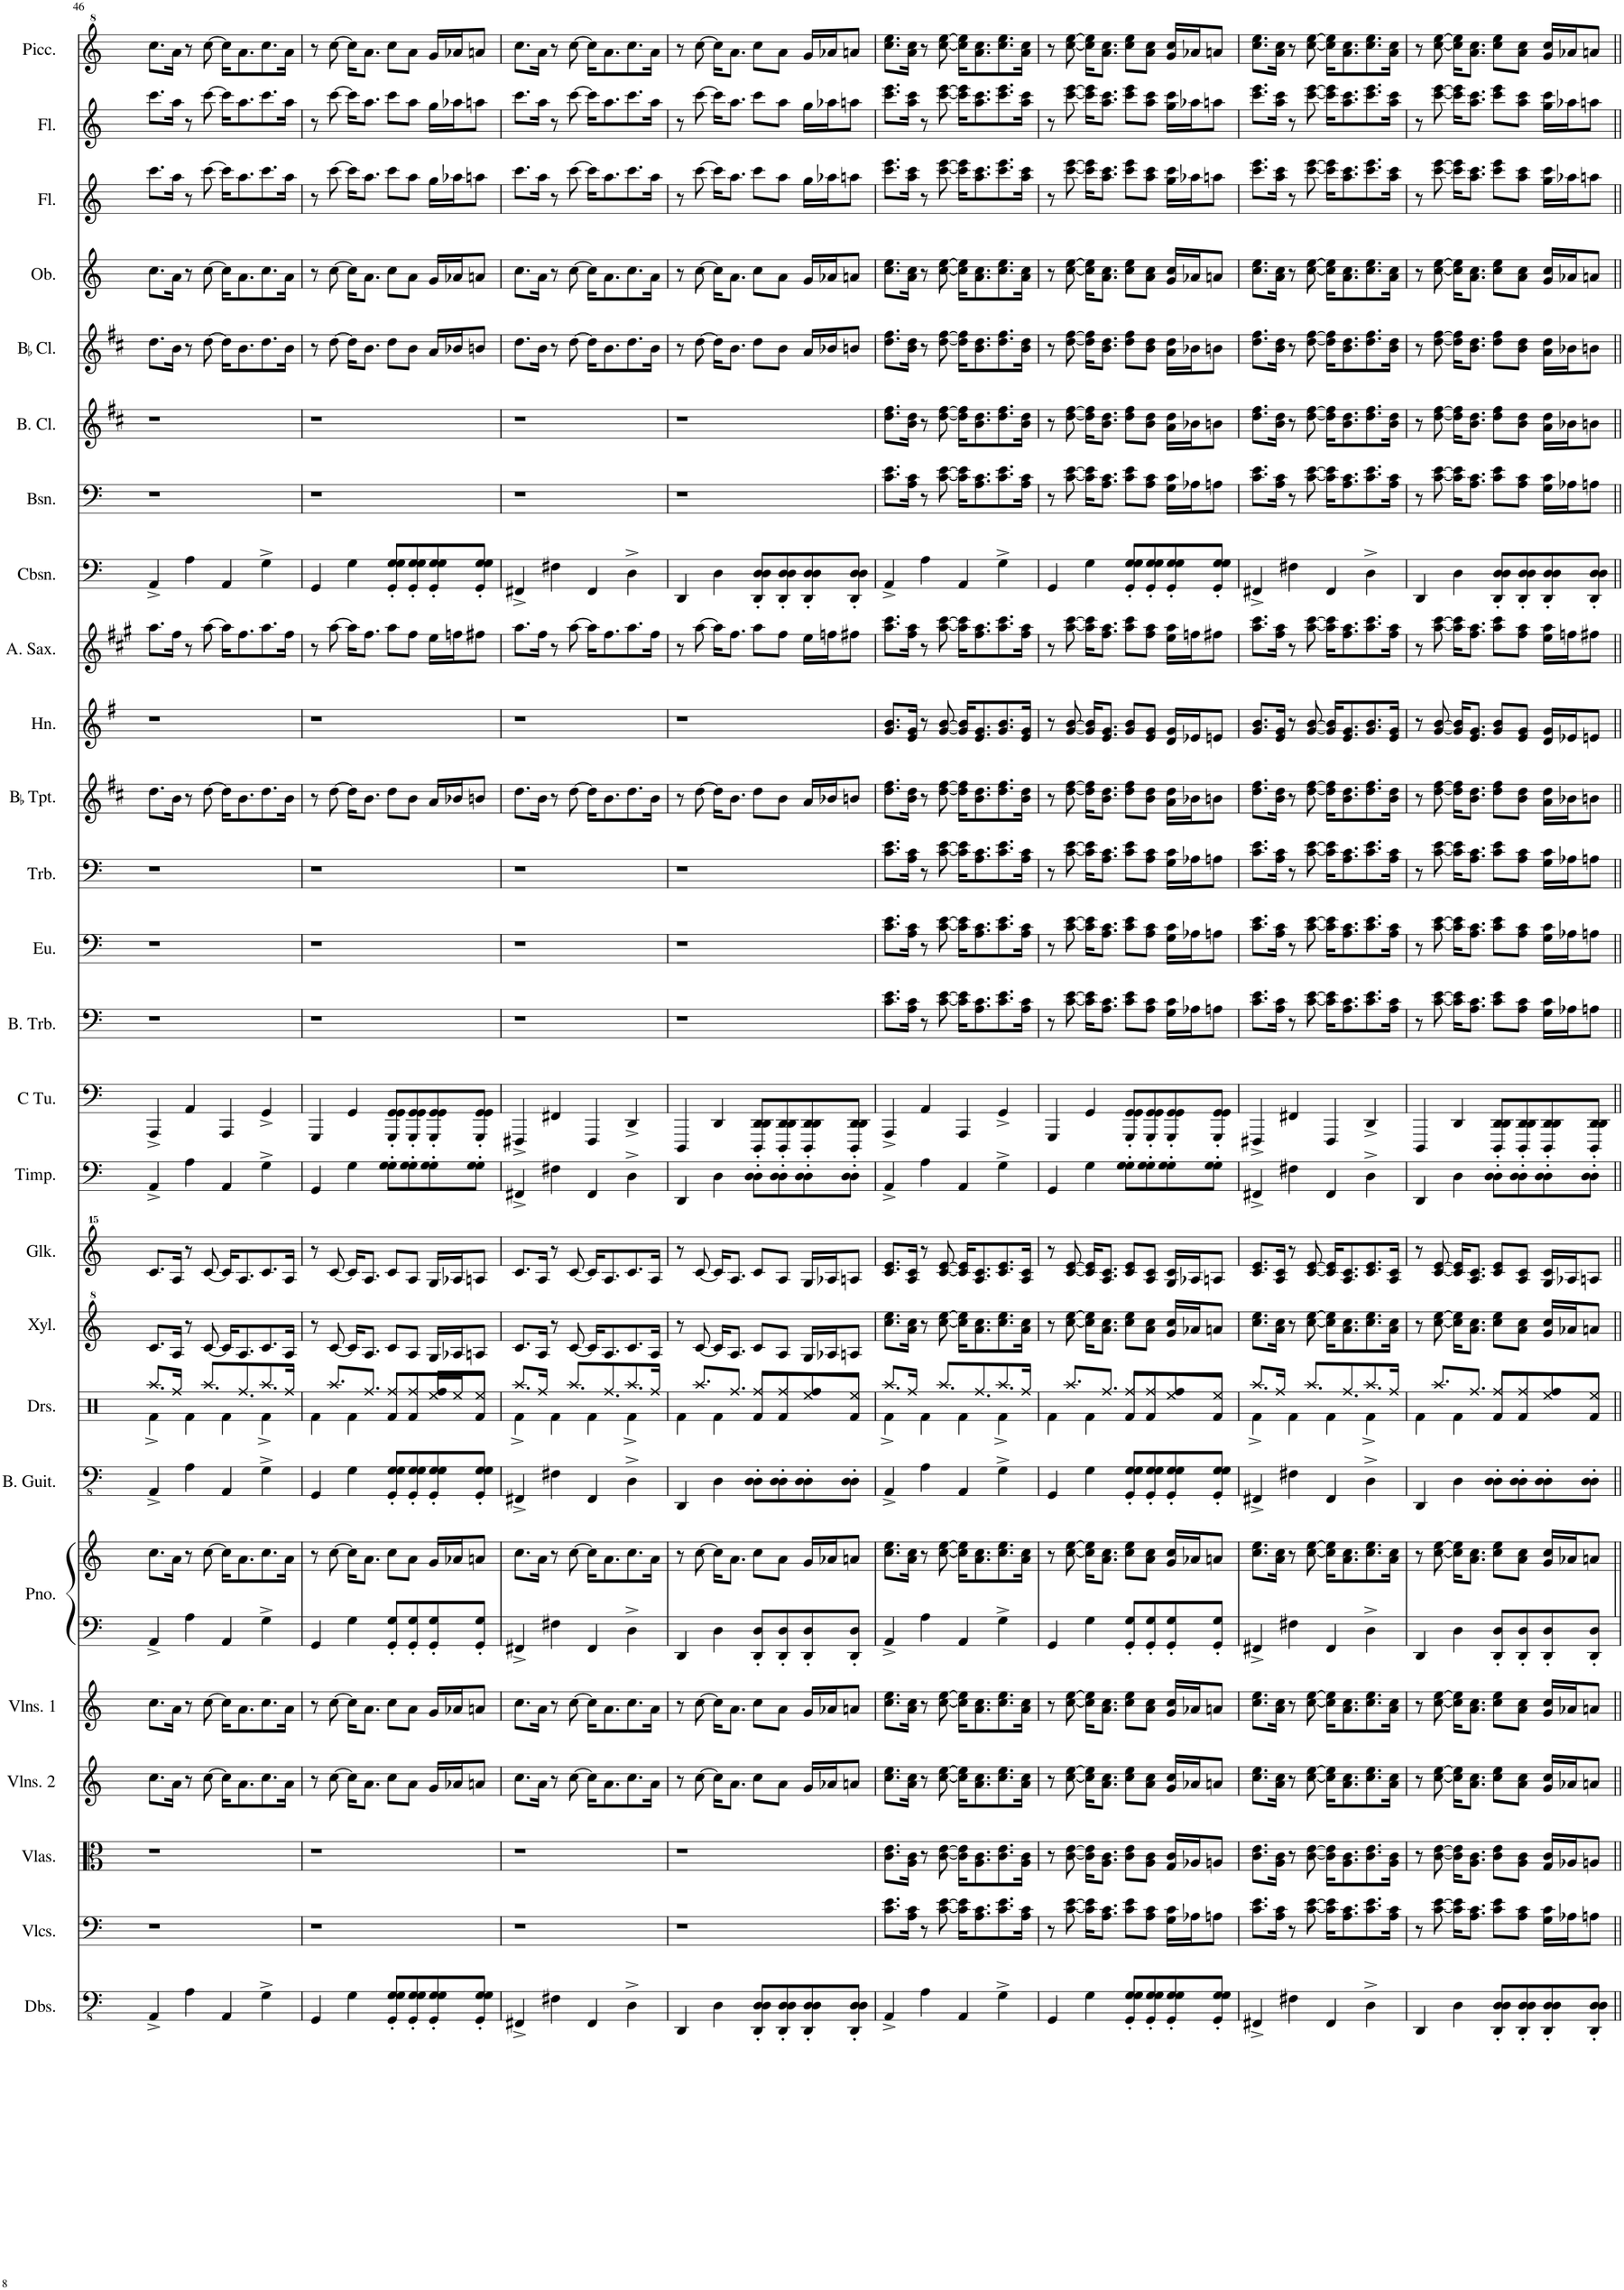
**kern	**kern	**kern	**kern	**kern	**kern	**kern	**kern	**kern	**kern	**kern	**kern	**kern	**kern	**kern	**kern	**kern	**kern	**kern	**kern	**kern	**kern	**kern	**kern	**kern	**kern	**kern
*part26	*part25	*part24	*part23	*part22	*part21	*part21	*part20	*part19	*part18	*part17	*part16	*part15	*part14	*part13	*part12	*part11	*part10	*part9	*part8	*part7	*part6	*part5	*part4	*part3	*part2	*part1
*staff27	*staff26	*staff25	*staff24	*staff23	*staff22	*staff21	*staff20	*staff19	*staff18	*staff17	*staff16	*staff15	*staff14	*staff13	*staff12	*staff11	*staff10	*staff9	*staff8	*staff7	*staff6	*staff5	*staff4	*staff3	*staff2	*staff1
*I"Double Basses	*I"Violoncellos	*I"Violas	*I"Violins 2	*I"Violins 1	*I"Piano	*	*I"Bass Guitar	*I"Drumset	*I"Xylophone	*I"Glockenspiel	*I"Timpani	*I"C Tuba	*I"Bass Trombone	*I"Euphonium	*I"Trombone	*I"BaccidentalFlat Trumpet	*I"Horn	*I"Alto Saxophone	*I"Contrabassoon	*I"Bassoon	*I"Bass Clarinet	*I"BaccidentalFlat Clarinet	*I"Oboe	*I"Flute	*I"Flute	*I"Piccolo
*I'Dbs.	*I'Vlcs.	*I'Vlas.	*I'Vlns. 2	*I'Vlns. 1	*I'Pno.	*	*I'B. Guit.	*I'Drs.	*I'Xyl.	*I'Glk.	*I'Timp.	*I'C Tu.	*I'B. Trb.	*I'Eu.	*I'Trb.	*I'BaccidentalFlat Tpt.	*I'Hn.	*I'A. Sax.	*I'Cbsn.	*I'Bsn.	*I'B. Cl.	*I'BaccidentalFlat Cl.	*I'Ob.	*I'Fl.	*I'Fl.	*I'Picc.
!!LO:PB:g=z
*clefFv4	*clefF4	*clefC3	*clefG2	*clefG2	*clefF4	*clefG2	*clefFv4	*clefX	*clefG^2	*clefG^^2	*clefF4	*clefF4	*clefF4	*clefF4	*clefF4	*clefG2	*clefG2	*clefG2	*clefF4	*clefF4	*clefG2	*clefG2	*clefG2	*clefG2	*clefG2	*clefG^2
*	*	*	*	*	*	*	*	*	*	*	*	*	*	*	*	*Trd1c2	*Trd4c7	*Trd5c9	*Trd7c12	*	*Trd8c14	*Trd1c2	*	*	*	*Trd-7c-12
*k[]	*k[]	*k[]	*k[]	*k[]	*k[]	*k[]	*k[]	*k[]	*k[]	*k[]	*k[]	*k[]	*k[]	*k[]	*k[]	*k[f#c#]	*k[f#]	*k[f#c#g#]	*k[]	*k[]	*k[f#c#]	*k[f#c#]	*k[]	*k[]	*k[]	*k[]
=46	=46	=46	=46	=46	=46	=46	=46	=46	=46	=46	=46	=46	=46	=46	=46	=46	=46	=46	=46	=46	=46	=46	=46	=46	=46	=46
*	*	*	*	*	*	*	*	*^	*	*	*	*	*	*	*	*	*	*	*	*	*	*	*	*	*	*
4AAA^/	1r	1r	8.cc\L	8.cc\L	4AA^/	8.cc\L	4AAA^/	4Rf^\	8.Raa/L	8.cc/L	8.ccc/L	4AA^/	4AAA^/	1r	1r	1r	8.dd\L	1r	8.aa\L	4AA^/	1r	1r	8.dd\L	8.cc\L	8.ccc\L	8.ccc\L	8.ccc\L
.	.	.	16a\Jk	16a\Jk	.	16a\Jk	.	.	16Rff/Jk	16a/Jk	16aa/Jk	.	.	.	.	.	16b\Jk	.	16ff#\Jk	.	.	.	16b\Jk	16a\Jk	16aa\Jk	16aa\Jk	16aa\Jk
4AA\	.	.	8r	8r	4A\	8r	4AA\	4Rf\	8ryy	8r	8r	4A\	4AA/	.	.	.	8r	.	8r	4A\	.	.	8r	8r	8r	8r	8r
.	.	.	[8cc\	[8cc\	.	[8cc\	.	.	8.Raa/L	[8cc/	[8ccc/	.	.	.	.	.	[8dd\	.	[8aa\	.	.	.	[8dd\	[8cc\	[8ccc\	[8ccc\	[8ccc\
4AAA/	.	.	16cc\KL]	16cc\KL]	4AA/	16cc\KL]	4AAA/	4Rf\	.	16cc/KL]	16ccc/KL]	4AA/	4AAA/	.	.	.	16dd\KL]	.	16aa\KL]	4AA/	.	.	16dd\KL]	16cc\KL]	16ccc\KL]	16ccc\KL]	16ccc\KL]
.	.	.	8.a\	8.a\	.	8.a\	.	.	8.Rff/	8.a/	8.aa/	.	.	.	.	.	8.b\	.	8.ff#\	.	.	.	8.b\	8.a\	8.aa\	8.aa\	8.aa\
4GG^\	.	.	8.cc\	8.cc\	4G^\	8.cc\	4GG^\	4Rf^\	8.Raa/	8.cc/	8.ccc/	4G^\	4GG^/	.	.	.	8.dd\	.	8.aa\	4G^\	.	.	8.dd\	8.cc\	8.ccc\	8.ccc\	8.ccc\
.	.	.	16a\Jk	16a\Jk	.	16a\Jk	.	.	16Rff/Jk	16a/Jk	16aa/Jk	.	.	.	.	.	16b\Jk	.	16ff#\Jk	.	.	.	16b\Jk	16a\Jk	16aa\Jk	16aa\Jk	16aa\Jk
=47	=47	=47	=47	=47	=47	=47	=47	=47	=47	=47	=47	=47	=47	=47	=47	=47	=47	=47	=47	=47	=47	=47	=47	=47	=47	=47	=47
*	*	*	*	*	*	*	*	*	*^	*	*	*	*	*	*	*	*	*	*	*	*	*	*	*	*	*	*
4GGG/	1r	1r	8r	8r	4GG/	8r	4GGG/	4Rf\	2ryy	8ryy	8r	8r	4GG/	4GGG/	1r	1r	1r	8r	1r	8r	4GG/	1r	1r	8r	8r	8r	8r	8r
.	.	.	[8cc\	[8cc\	.	[8cc\	.	.	.	8.Raa/L	[8cc/	[8ccc/	.	.	.	.	.	[8dd\	.	[8aa\	.	.	.	[8dd\	[8cc\	[8ccc\	[8ccc\	[8ccc\
4GG\	.	.	16cc\KL]	16cc\KL]	4G\	16cc\KL]	4GG\	4Rf\	.	.	16cc/KL]	16ccc/KL]	4G\	4GG/	.	.	.	16dd\KL]	.	16aa\KL]	4G\	.	.	16dd\KL]	16cc\KL]	16ccc\KL]	16ccc\KL]	16ccc\KL]
.	.	.	8.a\J	8.a\J	.	8.a\J	.	.	.	8.Rff/J	8.a/J	8.aa/J	.	.	.	.	.	8.b\J	.	8.ff#\J	.	.	.	8.b\J	8.a\J	8.aa\J	8.aa\J	8.aa\J
8GGG/' 8GG/' 8GG/'L	.	.	8cc\L	8cc\L	8GG/' 8G/'L	8cc\L	8GGG/' 8GG/' 8GG/'L	8Rff/L	8Rf/L	2ryy	8cc/L	8ccc/L	8G\' 8G\'L	8GGG/' 8GG/' 8GG/'L	.	.	.	8dd\L	.	8aa\L	8GG/' 8G/' 8G/'L	.	.	8dd\L	8cc\L	8ccc\L	8ccc\L	8ccc\L
8GGG/' 8GG/' 8GG/'	.	.	8a\J	8a\J	8GG/' 8G/'	8a\J	8GGG/' 8GG/' 8GG/'	8Rff/J	8Rf/	.	8a/J	8aa/J	8G\' 8G\'	8GGG/' 8GG/' 8GG/'	.	.	.	8b\J	.	8ff#\J	8GG/' 8G/' 8G/'	.	.	8b\J	8a\J	8aa\J	8aa\J	8aa\J
8GGG/' 8GG/' 8GG/'	.	.	16g/LL	16g/LL	8GG/' 8G/'	16g/LL	8GGG/' 8GG/' 8GG/'	16Ree/LL	8Rff/	.	16g/LL	16gg/LL	8G\' 8G\'	8GGG/' 8GG/' 8GG/'	.	.	.	16a/LL	.	16ee\LL	8GG/' 8G/' 8G/'	.	.	16a/LL	16g/LL	16gg\LL	16gg\LL	16gg/LL
.	.	.	16a-X/J	16a-X/J	.	16a-X/J	.	16Ree/J	.	.	16a-X/J	16aa-X/J	.	.	.	.	.	16b-X/J	.	16ffn\J	.	.	.	16b-X/J	16a-X/J	16aa-X\J	16aa-X\J	16aa-X/J
8GGG/' 8GG/' 8GG/'J	.	.	8an/J	8an/J	8GG/' 8G/'J	8an/J	8GGG/' 8GG/' 8GG/'J	8Ree/J	8Rf/J	.	8an/J	8aan/J	8G\' 8G\'J	8GGG/' 8GG/' 8GG/'J	.	.	.	8bn/J	.	8ff#X\J	8GG/' 8G/' 8G/'J	.	.	8bn/J	8an/J	8aan\J	8aan\J	8aan/J
*	*	*	*	*	*	*	*	*	*v	*v	*	*	*	*	*	*	*	*	*	*	*	*	*	*	*	*	*	*
=48	=48	=48	=48	=48	=48	=48	=48	=48	=48	=48	=48	=48	=48	=48	=48	=48	=48	=48	=48	=48	=48	=48	=48	=48	=48	=48	=48
4FFF#X^/	1r	1r	8.cc\L	8.cc\L	4FF#X^/	8.cc\L	4FFF#X^/	4Rf^\	8.Raa/L	8.cc/L	8.ccc/L	4FF#X^/	4FFF#X^/	1r	1r	1r	8.dd\L	1r	8.aa\L	4FF#X^/	1r	1r	8.dd\L	8.cc\L	8.ccc\L	8.ccc\L	8.ccc\L
.	.	.	16a\Jk	16a\Jk	.	16a\Jk	.	.	16Rff/Jk	16a/Jk	16aa/Jk	.	.	.	.	.	16b\Jk	.	16ff#\Jk	.	.	.	16b\Jk	16a\Jk	16aa\Jk	16aa\Jk	16aa\Jk
4FF#X\	.	.	8r	8r	4F#X\	8r	4FF#X\	4Rf\	8ryy	8r	8r	4F#X\	4FF#X/	.	.	.	8r	.	8r	4F#X\	.	.	8r	8r	8r	8r	8r
.	.	.	[8cc\	[8cc\	.	[8cc\	.	.	8.Raa/L	[8cc/	[8ccc/	.	.	.	.	.	[8dd\	.	[8aa\	.	.	.	[8dd\	[8cc\	[8ccc\	[8ccc\	[8ccc\
4FFF#/	.	.	16cc\KL]	16cc\KL]	4FF#/	16cc\KL]	4FFF#/	4Rf\	.	16cc/KL]	16ccc/KL]	4FF#/	4FFF#/	.	.	.	16dd\KL]	.	16aa\KL]	4FF#/	.	.	16dd\KL]	16cc\KL]	16ccc\KL]	16ccc\KL]	16ccc\KL]
.	.	.	8.a\	8.a\	.	8.a\	.	.	8.Rff/	8.a/	8.aa/	.	.	.	.	.	8.b\	.	8.ff#\	.	.	.	8.b\	8.a\	8.aa\	8.aa\	8.aa\
4DD^\	.	.	8.cc\	8.cc\	4D^\	8.cc\	4DD^\	4Rf^\	8.Raa/	8.cc/	8.ccc/	4D^\	4DD^/	.	.	.	8.dd\	.	8.aa\	4D^\	.	.	8.dd\	8.cc\	8.ccc\	8.ccc\	8.ccc\
.	.	.	16a\Jk	16a\Jk	.	16a\Jk	.	.	16Rff/Jk	16a/Jk	16aa/Jk	.	.	.	.	.	16b\Jk	.	16ff#\Jk	.	.	.	16b\Jk	16a\Jk	16aa\Jk	16aa\Jk	16aa\Jk
=49	=49	=49	=49	=49	=49	=49	=49	=49	=49	=49	=49	=49	=49	=49	=49	=49	=49	=49	=49	=49	=49	=49	=49	=49	=49	=49	=49
*	*	*	*	*	*	*	*	*	*^	*	*	*	*	*	*	*	*	*	*	*	*	*	*	*	*	*	*
4DDD/	1r	1r	8r	8r	4DD/	8r	4DDD/	4Rf\	2ryy	8ryy	8r	8r	4DD/	4DDD/	1r	1r	1r	8r	1r	8r	4DD/	1r	1r	8r	8r	8r	8r	8r
.	.	.	[8cc\	[8cc\	.	[8cc\	.	.	.	8.Raa/L	[8cc/	[8ccc/	.	.	.	.	.	[8dd\	.	[8aa\	.	.	.	[8dd\	[8cc\	[8ccc\	[8ccc\	[8ccc\
4DD\	.	.	16cc\KL]	16cc\KL]	4D\	16cc\KL]	4DD\	4Rf\	.	.	16cc/KL]	16ccc/KL]	4D\	4DD/	.	.	.	16dd\KL]	.	16aa\KL]	4D\	.	.	16dd\KL]	16cc\KL]	16ccc\KL]	16ccc\KL]	16ccc\KL]
.	.	.	8.a\J	8.a\J	.	8.a\J	.	.	.	8.Rff/J	8.a/J	8.aa/J	.	.	.	.	.	8.b\J	.	8.ff#\J	.	.	.	8.b\J	8.a\J	8.aa\J	8.aa\J	8.aa\J
8DDD/' 8DD/' 8DD/'L	.	.	8cc\L	8cc\L	8DD/' 8D/'L	8cc\L	8DD\' 8DD\'L	8Rff/L	8Rf/L	2ryy	8cc/L	8ccc/L	8D\' 8D\'L	8DDD/' 8DD/' 8DD/'L	.	.	.	8dd\L	.	8aa\L	8DD/' 8D/' 8D/'L	.	.	8dd\L	8cc\L	8ccc\L	8ccc\L	8ccc\L
8DDD/' 8DD/' 8DD/'	.	.	8a\J	8a\J	8DD/' 8D/'	8a\J	8DD\' 8DD\'	8Rff/	8Rf/	.	8a/J	8aa/J	8D\' 8D\'	8DDD/' 8DD/' 8DD/'	.	.	.	8b\J	.	8ff#\J	8DD/' 8D/' 8D/'	.	.	8b\J	8a\J	8aa\J	8aa\J	8aa\J
8DDD/' 8DD/' 8DD/'	.	.	16g/LL	16g/LL	8DD/' 8D/'	16g/LL	8DD\' 8DD\'	8Ree/	8Rff/	.	16g/LL	16gg/LL	8D\' 8D\'	8DDD/' 8DD/' 8DD/'	.	.	.	16a/LL	.	16ee\LL	8DD/' 8D/' 8D/'	.	.	16a/LL	16g/LL	16gg\LL	16gg\LL	16gg/LL
.	.	.	16a-X/J	16a-X/J	.	16a-X/J	.	.	.	.	16a-X/J	16aa-X/J	.	.	.	.	.	16b-X/J	.	16ffn\J	.	.	.	16b-X/J	16a-X/J	16aa-X\J	16aa-X\J	16aa-X/J
8DDD/' 8DD/' 8DD/'J	.	.	8an/J	8an/J	8DD/' 8D/'J	8an/J	8DD\' 8DD\'J	8Ree/J	8Rf/J	.	8an/J	8aan/J	8D\' 8D\'J	8DDD/' 8DD/' 8DD/'J	.	.	.	8bn/J	.	8ff#X\J	8DD/' 8D/' 8D/'J	.	.	8bn/J	8an/J	8aan\J	8aan\J	8aan/J
*	*	*	*	*	*	*	*	*	*v	*v	*	*	*	*	*	*	*	*	*	*	*	*	*	*	*	*	*	*
=50	=50	=50	=50	=50	=50	=50	=50	=50	=50	=50	=50	=50	=50	=50	=50	=50	=50	=50	=50	=50	=50	=50	=50	=50	=50	=50	=50
4AAA^/	8.c\ 8.e\L	8.c\ 8.e\L	8.cc\ 8.ee\L	8.cc\ 8.ee\L	4AA^/	8.cc\ 8.ee\L	4AAA^/	4Rf^\	8.Raa/L	8.ccc\ 8.eee\L	8.ccc/ 8.eee/L	4AA^/	4AAA^/	8.c\ 8.e\L	8.c\ 8.e\L	8.c\ 8.e\L	8.dd\ 8.ff#\L	8.g/ 8.b/L	8.aa\ 8.ccc#\L	4AA^/	8.c\ 8.e\L	8.dd\ 8.ff#\L	8.dd\ 8.ff#\L	8.cc\ 8.ee\L	8.ccc\ 8.eee\L	8.ccc\ 8.eee\L	8.ccc\ 8.eee\L
.	16A\ 16c\Jk	16A\ 16c\Jk	16a\ 16cc\Jk	16a\ 16cc\Jk	.	16a\ 16cc\Jk	.	.	16Rff/Jk	16aa\ 16ccc\Jk	16aa/ 16ccc/Jk	.	.	16A\ 16c\Jk	16A\ 16c\Jk	16A\ 16c\Jk	16b\ 16dd\Jk	16e/ 16g/Jk	16ff#\ 16aa\Jk	.	16A\ 16c\Jk	16b\ 16dd\Jk	16b\ 16dd\Jk	16a\ 16cc\Jk	16aa\ 16ccc\Jk	16aa\ 16ccc\Jk	16aa\ 16ccc\Jk
4AA\	8r	8r	8r	8r	4A\	8r	4AA\	4Rf\	8ryy	8r	8r	4A\	4AA/	8r	8r	8r	8r	8r	8r	4A\	8r	8r	8r	8r	8r	8r	8r
.	[8c\ [8e\	[8c\ [8e\	[8cc\ [8ee\	[8cc\ [8ee\	.	[8cc\ [8ee\	.	.	8.Raa/L	[8ccc\ [8eee\	[8ccc/ [8eee/	.	.	[8c\ [8e\	[8c\ [8e\	[8c\ [8e\	[8dd\ [8ff#\	[8g/ [8b/	[8aa\ [8ccc#\	.	[8c\ [8e\	[8dd\ [8ff#\	[8dd\ [8ff#\	[8cc\ [8ee\	[8ccc\ [8eee\	[8ccc\ [8eee\	[8ccc\ [8eee\
4AAA/	16c\] 16e\]KL	16c\] 16e\]KL	16cc\] 16ee\]KL	16cc\] 16ee\]KL	4AA/	16cc\] 16ee\]KL	4AAA/	4Rf\	.	16ccc\] 16eee\]KL	16ccc/] 16eee/]KL	4AA/	4AAA/	16c\] 16e\]KL	16c\] 16e\]KL	16c\] 16e\]KL	16dd\] 16ff#\]KL	16g/] 16b/]KL	16aa\] 16ccc#\]KL	4AA/	16c\] 16e\]KL	16dd\] 16ff#\]KL	16dd\] 16ff#\]KL	16cc\] 16ee\]KL	16ccc\] 16eee\]KL	16ccc\] 16eee\]KL	16ccc\] 16eee\]KL
.	8.A\ 8.c\	8.A\ 8.c\	8.a\ 8.cc\	8.a\ 8.cc\	.	8.a\ 8.cc\	.	.	8.Rff/	8.aa\ 8.ccc\	8.aa/ 8.ccc/	.	.	8.A\ 8.c\	8.A\ 8.c\	8.A\ 8.c\	8.b\ 8.dd\	8.e/ 8.g/	8.ff#\ 8.aa\	.	8.A\ 8.c\	8.b\ 8.dd\	8.b\ 8.dd\	8.a\ 8.cc\	8.aa\ 8.ccc\	8.aa\ 8.ccc\	8.aa\ 8.ccc\
4GG^\	8.c\ 8.e\	8.c\ 8.e\	8.cc\ 8.ee\	8.cc\ 8.ee\	4G^\	8.cc\ 8.ee\	4GG^\	4Rf^\	8.Raa/	8.ccc\ 8.eee\	8.ccc/ 8.eee/	4G^\	4GG^/	8.c\ 8.e\	8.c\ 8.e\	8.c\ 8.e\	8.dd\ 8.ff#\	8.g/ 8.b/	8.aa\ 8.ccc#\	4G^\	8.c\ 8.e\	8.dd\ 8.ff#\	8.dd\ 8.ff#\	8.cc\ 8.ee\	8.ccc\ 8.eee\	8.ccc\ 8.eee\	8.ccc\ 8.eee\
.	16A\ 16c\Jk	16A\ 16c\Jk	16a\ 16cc\Jk	16a\ 16cc\Jk	.	16a\ 16cc\Jk	.	.	16Rff/Jk	16aa\ 16ccc\Jk	16aa/ 16ccc/Jk	.	.	16A\ 16c\Jk	16A\ 16c\Jk	16A\ 16c\Jk	16b\ 16dd\Jk	16e/ 16g/Jk	16ff#\ 16aa\Jk	.	16A\ 16c\Jk	16b\ 16dd\Jk	16b\ 16dd\Jk	16a\ 16cc\Jk	16aa\ 16ccc\Jk	16aa\ 16ccc\Jk	16aa\ 16ccc\Jk
=51	=51	=51	=51	=51	=51	=51	=51	=51	=51	=51	=51	=51	=51	=51	=51	=51	=51	=51	=51	=51	=51	=51	=51	=51	=51	=51	=51
*	*	*	*	*	*	*	*	*	*^	*	*	*	*	*	*	*	*	*	*	*	*	*	*	*	*	*	*
4GGG/	8r	8r	8r	8r	4GG/	8r	4GGG/	4Rf\	2ryy	8ryy	8r	8r	4GG/	4GGG/	8r	8r	8r	8r	8r	8r	4GG/	8r	8r	8r	8r	8r	8r	8r
.	[8c\ [8e\	[8c\ [8e\	[8cc\ [8ee\	[8cc\ [8ee\	.	[8cc\ [8ee\	.	.	.	8.Raa/L	[8ccc\ [8eee\	[8ccc/ [8eee/	.	.	[8c\ [8e\	[8c\ [8e\	[8c\ [8e\	[8dd\ [8ff#\	[8g/ [8b/	[8aa\ [8ccc#\	.	[8c\ [8e\	[8dd\ [8ff#\	[8dd\ [8ff#\	[8cc\ [8ee\	[8ccc\ [8eee\	[8ccc\ [8eee\	[8ccc\ [8eee\
4GG\	16c\] 16e\]KL	16c\] 16e\]KL	16cc\] 16ee\]KL	16cc\] 16ee\]KL	4G\	16cc\] 16ee\]KL	4GG\	4Rf\	.	.	16ccc\] 16eee\]KL	16ccc/] 16eee/]KL	4G\	4GG/	16c\] 16e\]KL	16c\] 16e\]KL	16c\] 16e\]KL	16dd\] 16ff#\]KL	16g/] 16b/]KL	16aa\] 16ccc#\]KL	4G\	16c\] 16e\]KL	16dd\] 16ff#\]KL	16dd\] 16ff#\]KL	16cc\] 16ee\]KL	16ccc\] 16eee\]KL	16ccc\] 16eee\]KL	16ccc\] 16eee\]KL
.	8.A\ 8.c\J	8.A\ 8.c\J	8.a\ 8.cc\J	8.a\ 8.cc\J	.	8.a\ 8.cc\J	.	.	.	8.Rff/J	8.aa\ 8.ccc\J	8.aa/ 8.ccc/J	.	.	8.A\ 8.c\J	8.A\ 8.c\J	8.A\ 8.c\J	8.b\ 8.dd\J	8.e/ 8.g/J	8.ff#\ 8.aa\J	.	8.A\ 8.c\J	8.b\ 8.dd\J	8.b\ 8.dd\J	8.a\ 8.cc\J	8.aa\ 8.ccc\J	8.aa\ 8.ccc\J	8.aa\ 8.ccc\J
8GGG/' 8GG/' 8GG/'L	8c\ 8e\L	8c\ 8e\L	8cc\ 8ee\L	8cc\ 8ee\L	8GG/' 8G/'L	8cc\ 8ee\L	8GGG/' 8GG/' 8GG/'L	8Rff/L	8Rf/L	2ryy	8ccc\ 8eee\L	8ccc/ 8eee/L	8G\' 8G\'L	8GGG/' 8GG/' 8GG/'L	8c\ 8e\L	8c\ 8e\L	8c\ 8e\L	8dd\ 8ff#\L	8g/ 8b/L	8aa\ 8ccc#\L	8GG/' 8G/' 8G/'L	8c\ 8e\L	8dd\ 8ff#\L	8dd\ 8ff#\L	8cc\ 8ee\L	8ccc\ 8eee\L	8ccc\ 8eee\L	8ccc\ 8eee\L
8GGG/' 8GG/' 8GG/'	8A\ 8c\J	8A\ 8c\J	8a\ 8cc\J	8a\ 8cc\J	8GG/' 8G/'	8a\ 8cc\J	8GGG/' 8GG/' 8GG/'	8Rff/	8Rf/	.	8aa\ 8ccc\J	8aa/ 8ccc/J	8G\' 8G\'	8GGG/' 8GG/' 8GG/'	8A\ 8c\J	8A\ 8c\J	8A\ 8c\J	8b\ 8dd\J	8e/ 8g/J	8ff#\ 8aa\J	8GG/' 8G/' 8G/'	8A\ 8c\J	8b\ 8dd\J	8b\ 8dd\J	8a\ 8cc\J	8aa\ 8ccc\J	8aa\ 8ccc\J	8aa\ 8ccc\J
8GGG/' 8GG/' 8GG/'	16G\ 16c\LL	16G/ 16c/LL	16g/ 16cc/LL	16g/ 16cc/LL	8GG/' 8G/'	16g/ 16cc/LL	8GGG/' 8GG/' 8GG/'	8Ree/	8Rff/	.	16gg/ 16ccc/LL	16gg/ 16ccc/LL	8G\' 8G\'	8GGG/' 8GG/' 8GG/'	16G\ 16c\LL	16G\ 16c\LL	16G\ 16c\LL	16a\ 16dd\LL	16d/ 16g/LL	16ee\ 16aa\LL	8GG/' 8G/' 8G/'	16G\ 16c\LL	16a\ 16dd\LL	16a\ 16dd\LL	16g/ 16cc/LL	16gg\ 16ccc\LL	16gg\ 16ccc\LL	16gg/ 16ccc/LL
.	16A-X\J	16A-X/J	16a-X/J	16a-X/J	.	16a-X/J	.	.	.	.	16aa-X/J	16aa-X/J	.	.	16A-X\J	16A-X\J	16A-X\J	16b-X\J	16e-X/J	16ffn\J	.	16A-X\J	16b-X\J	16b-X\J	16a-X/J	16aa-X\J	16aa-X\J	16aa-X/J
8GGG/' 8GG/' 8GG/'J	8An\J	8An/J	8an/J	8an/J	8GG/' 8G/'J	8an/J	8GGG/' 8GG/' 8GG/'J	8Ree/J	8Rf/J	.	8aan/J	8aan/J	8G\' 8G\'J	8GGG/' 8GG/' 8GG/'J	8An\J	8An\J	8An\J	8bn\J	8en/J	8ff#X\J	8GG/' 8G/' 8G/'J	8An\J	8bn\J	8bn\J	8an/J	8aan\J	8aan\J	8aan/J
*	*	*	*	*	*	*	*	*	*v	*v	*	*	*	*	*	*	*	*	*	*	*	*	*	*	*	*	*	*
=52	=52	=52	=52	=52	=52	=52	=52	=52	=52	=52	=52	=52	=52	=52	=52	=52	=52	=52	=52	=52	=52	=52	=52	=52	=52	=52	=52
4FFF#X^/	8.c\ 8.e\L	8.c\ 8.e\L	8.cc\ 8.ee\L	8.cc\ 8.ee\L	4FF#X^/	8.cc\ 8.ee\L	4FFF#X^/	4Rf^\	8.Raa/L	8.ccc\ 8.eee\L	8.ccc/ 8.eee/L	4FF#X^/	4FFF#X^/	8.c\ 8.e\L	8.c\ 8.e\L	8.c\ 8.e\L	8.dd\ 8.ff#\L	8.g/ 8.b/L	8.aa\ 8.ccc#\L	4FF#X^/	8.c\ 8.e\L	8.dd\ 8.ff#\L	8.dd\ 8.ff#\L	8.cc\ 8.ee\L	8.ccc\ 8.eee\L	8.ccc\ 8.eee\L	8.ccc\ 8.eee\L
.	16A\ 16c\Jk	16A\ 16c\Jk	16a\ 16cc\Jk	16a\ 16cc\Jk	.	16a\ 16cc\Jk	.	.	16Rff/Jk	16aa\ 16ccc\Jk	16aa/ 16ccc/Jk	.	.	16A\ 16c\Jk	16A\ 16c\Jk	16A\ 16c\Jk	16b\ 16dd\Jk	16e/ 16g/Jk	16ff#\ 16aa\Jk	.	16A\ 16c\Jk	16b\ 16dd\Jk	16b\ 16dd\Jk	16a\ 16cc\Jk	16aa\ 16ccc\Jk	16aa\ 16ccc\Jk	16aa\ 16ccc\Jk
4FF#X\	8r	8r	8r	8r	4F#X\	8r	4FF#X\	4Rf\	8ryy	8r	8r	4F#X\	4FF#X/	8r	8r	8r	8r	8r	8r	4F#X\	8r	8r	8r	8r	8r	8r	8r
.	[8c\ [8e\	[8c\ [8e\	[8cc\ [8ee\	[8cc\ [8ee\	.	[8cc\ [8ee\	.	.	8.Raa/L	[8ccc\ [8eee\	[8ccc/ [8eee/	.	.	[8c\ [8e\	[8c\ [8e\	[8c\ [8e\	[8dd\ [8ff#\	[8g/ [8b/	[8aa\ [8ccc#\	.	[8c\ [8e\	[8dd\ [8ff#\	[8dd\ [8ff#\	[8cc\ [8ee\	[8ccc\ [8eee\	[8ccc\ [8eee\	[8ccc\ [8eee\
4FFF#/	16c\] 16e\]KL	16c\] 16e\]KL	16cc\] 16ee\]KL	16cc\] 16ee\]KL	4FF#/	16cc\] 16ee\]KL	4FFF#/	4Rf\	.	16ccc\] 16eee\]KL	16ccc/] 16eee/]KL	4FF#/	4FFF#/	16c\] 16e\]KL	16c\] 16e\]KL	16c\] 16e\]KL	16dd\] 16ff#\]KL	16g/] 16b/]KL	16aa\] 16ccc#\]KL	4FF#/	16c\] 16e\]KL	16dd\] 16ff#\]KL	16dd\] 16ff#\]KL	16cc\] 16ee\]KL	16ccc\] 16eee\]KL	16ccc\] 16eee\]KL	16ccc\] 16eee\]KL
.	8.A\ 8.c\	8.A\ 8.c\	8.a\ 8.cc\	8.a\ 8.cc\	.	8.a\ 8.cc\	.	.	8.Rff/	8.aa\ 8.ccc\	8.aa/ 8.ccc/	.	.	8.A\ 8.c\	8.A\ 8.c\	8.A\ 8.c\	8.b\ 8.dd\	8.e/ 8.g/	8.ff#\ 8.aa\	.	8.A\ 8.c\	8.b\ 8.dd\	8.b\ 8.dd\	8.a\ 8.cc\	8.aa\ 8.ccc\	8.aa\ 8.ccc\	8.aa\ 8.ccc\
4DD^\	8.c\ 8.e\	8.c\ 8.e\	8.cc\ 8.ee\	8.cc\ 8.ee\	4D^\	8.cc\ 8.ee\	4DD^\	4Rf^\	8.Raa/	8.ccc\ 8.eee\	8.ccc/ 8.eee/	4D^\	4DD^/	8.c\ 8.e\	8.c\ 8.e\	8.c\ 8.e\	8.dd\ 8.ff#\	8.g/ 8.b/	8.aa\ 8.ccc#\	4D^\	8.c\ 8.e\	8.dd\ 8.ff#\	8.dd\ 8.ff#\	8.cc\ 8.ee\	8.ccc\ 8.eee\	8.ccc\ 8.eee\	8.ccc\ 8.eee\
.	16A\ 16c\Jk	16A\ 16c\Jk	16a\ 16cc\Jk	16a\ 16cc\Jk	.	16a\ 16cc\Jk	.	.	16Rff/Jk	16aa\ 16ccc\Jk	16aa/ 16ccc/Jk	.	.	16A\ 16c\Jk	16A\ 16c\Jk	16A\ 16c\Jk	16b\ 16dd\Jk	16e/ 16g/Jk	16ff#\ 16aa\Jk	.	16A\ 16c\Jk	16b\ 16dd\Jk	16b\ 16dd\Jk	16a\ 16cc\Jk	16aa\ 16ccc\Jk	16aa\ 16ccc\Jk	16aa\ 16ccc\Jk
=53	=53	=53	=53	=53	=53	=53	=53	=53	=53	=53	=53	=53	=53	=53	=53	=53	=53	=53	=53	=53	=53	=53	=53	=53	=53	=53	=53
*	*	*	*	*	*	*	*	*	*^	*	*	*	*	*	*	*	*	*	*	*	*	*	*	*	*	*	*
4DDD/	8r	8r	8r	8r	4DD/	8r	4DDD/	4Rf\	2ryy	8ryy	8r	8r	4DD/	4DDD/	8r	8r	8r	8r	8r	8r	4DD/	8r	8r	8r	8r	8r	8r	8r
.	[8c\ [8e\	[8c\ [8e\	[8cc\ [8ee\	[8cc\ [8ee\	.	[8cc\ [8ee\	.	.	.	8.Raa/L	[8ccc\ [8eee\	[8ccc/ [8eee/	.	.	[8c\ [8e\	[8c\ [8e\	[8c\ [8e\	[8dd\ [8ff#\	[8g/ [8b/	[8aa\ [8ccc#\	.	[8c\ [8e\	[8dd\ [8ff#\	[8dd\ [8ff#\	[8cc\ [8ee\	[8ccc\ [8eee\	[8ccc\ [8eee\	[8ccc\ [8eee\
4DD\	16c\] 16e\]KL	16c\] 16e\]KL	16cc\] 16ee\]KL	16cc\] 16ee\]KL	4D\	16cc\] 16ee\]KL	4DD\	4Rf\	.	.	16ccc\] 16eee\]KL	16ccc/] 16eee/]KL	4D\	4DD/	16c\] 16e\]KL	16c\] 16e\]KL	16c\] 16e\]KL	16dd\] 16ff#\]KL	16g/] 16b/]KL	16aa\] 16ccc#\]KL	4D\	16c\] 16e\]KL	16dd\] 16ff#\]KL	16dd\] 16ff#\]KL	16cc\] 16ee\]KL	16ccc\] 16eee\]KL	16ccc\] 16eee\]KL	16ccc\] 16eee\]KL
.	8.A\ 8.c\J	8.A\ 8.c\J	8.a\ 8.cc\J	8.a\ 8.cc\J	.	8.a\ 8.cc\J	.	.	.	8.Rff/J	8.aa\ 8.ccc\J	8.aa/ 8.ccc/J	.	.	8.A\ 8.c\J	8.A\ 8.c\J	8.A\ 8.c\J	8.b\ 8.dd\J	8.e/ 8.g/J	8.ff#\ 8.aa\J	.	8.A\ 8.c\J	8.b\ 8.dd\J	8.b\ 8.dd\J	8.a\ 8.cc\J	8.aa\ 8.ccc\J	8.aa\ 8.ccc\J	8.aa\ 8.ccc\J
8DDD/' 8DD/' 8DD/'L	8c\ 8e\L	8c\ 8e\L	8cc\ 8ee\L	8cc\ 8ee\L	8DD/' 8D/'L	8cc\ 8ee\L	8DD\' 8DD\'L	8Rff/L	8Rf/L	2ryy	8ccc\ 8eee\L	8ccc/ 8eee/L	8D\' 8D\'L	8DDD/' 8DD/' 8DD/'L	8c\ 8e\L	8c\ 8e\L	8c\ 8e\L	8dd\ 8ff#\L	8g/ 8b/L	8aa\ 8ccc#\L	8DD/' 8D/' 8D/'L	8c\ 8e\L	8dd\ 8ff#\L	8dd\ 8ff#\L	8cc\ 8ee\L	8ccc\ 8eee\L	8ccc\ 8eee\L	8ccc\ 8eee\L
8DDD/' 8DD/' 8DD/'	8A\ 8c\J	8A\ 8c\J	8a\ 8cc\J	8a\ 8cc\J	8DD/' 8D/'	8a\ 8cc\J	8DD\' 8DD\'	8Rff/	8Rf/	.	8aa\ 8ccc\J	8aa/ 8ccc/J	8D\' 8D\'	8DDD/' 8DD/' 8DD/'	8A\ 8c\J	8A\ 8c\J	8A\ 8c\J	8b\ 8dd\J	8e/ 8g/J	8ff#\ 8aa\J	8DD/' 8D/' 8D/'	8A\ 8c\J	8b\ 8dd\J	8b\ 8dd\J	8a\ 8cc\J	8aa\ 8ccc\J	8aa\ 8ccc\J	8aa\ 8ccc\J
8DDD/' 8DD/' 8DD/'	16G\ 16c\LL	16G/ 16c/LL	16g/ 16cc/LL	16g/ 16cc/LL	8DD/' 8D/'	16g/ 16cc/LL	8DD\' 8DD\'	8Ree/	8Rff/	.	16gg/ 16ccc/LL	16gg/ 16ccc/LL	8D\' 8D\'	8DDD/' 8DD/' 8DD/'	16G\ 16c\LL	16G\ 16c\LL	16G\ 16c\LL	16a\ 16dd\LL	16d/ 16g/LL	16ee\ 16aa\LL	8DD/' 8D/' 8D/'	16G\ 16c\LL	16a\ 16dd\LL	16a\ 16dd\LL	16g/ 16cc/LL	16gg\ 16ccc\LL	16gg\ 16ccc\LL	16gg/ 16ccc/LL
.	16A-X\J	16A-X/J	16a-X/J	16a-X/J	.	16a-X/J	.	.	.	.	16aa-X/J	16aa-X/J	.	.	16A-X\J	16A-X\J	16A-X\J	16b-X\J	16e-X/J	16ffn\J	.	16A-X\J	16b-X\J	16b-X\J	16a-X/J	16aa-X\J	16aa-X\J	16aa-X/J
8DDD/' 8DD/' 8DD/'J	8An\J	8An/J	8an/J	8an/J	8DD/' 8D/'J	8an/J	8DD\' 8DD\'J	8Ree/J	8Rf/J	.	8aan/J	8aan/J	8D\' 8D\'J	8DDD/' 8DD/' 8DD/'J	8An\J	8An\J	8An\J	8bn\J	8en/J	8ff#X\J	8DD/' 8D/' 8D/'J	8An\J	8bn\J	8bn\J	8an/J	8aan\J	8aan\J	8aan/J
*	*	*	*	*	*	*	*	*v	*v	*v	*	*	*	*	*	*	*	*	*	*	*	*	*	*	*	*	*	*
=||	=||	=||	=||	=||	=||	=||	=||	=||	=||	=||	=||	=||	=||	=||	=||	=||	=||	=||	=||	=||	=||	=||	=||	=||	=||	=||
*-	*-	*-	*-	*-	*-	*-	*-	*-	*-	*-	*-	*-	*-	*-	*-	*-	*-	*-	*-	*-	*-	*-	*-	*-	*-	*-
